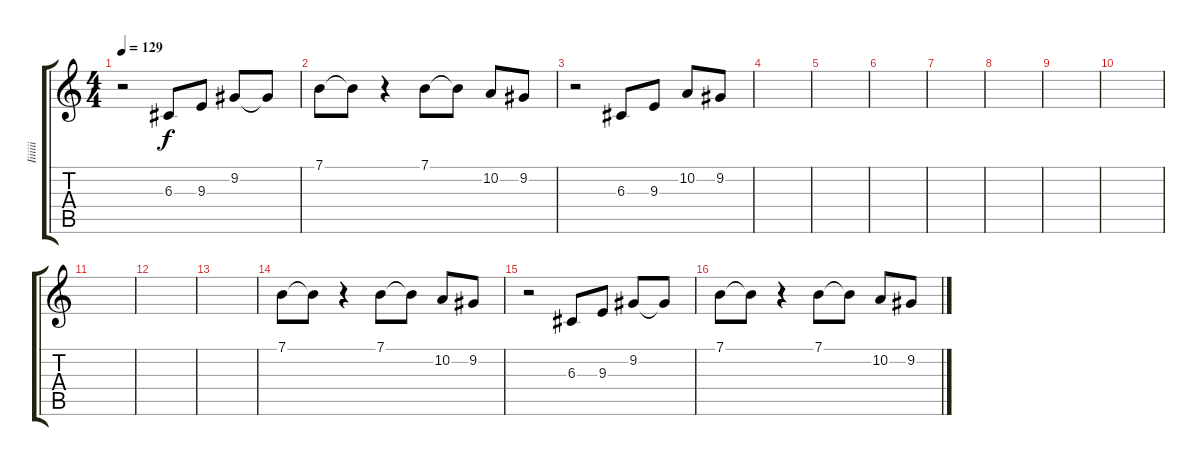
\track ("Iiiiiii" "Iiiiiii") {instrument stringensemble2}
\staff {score tabs}
\tuning (E4 B3 G3 D3 A2 E2) {hide}
\ts (4 4)
\tempo 129
\clef g2
\ks c
r.2{dy f} 6.3.8 9.3.8 9.2.8 9.2{t}.8 |
7.1.8 7.1{t}.8 r.4 7.1.8 7.1{t}.8 10.2.8 9.2.8 |
r.2 6.3.8 9.3.8 10.2.8 9.2.8 |
|
|
|
|
|
|
|
|
|
|
7.1.8 7.1{t}.8 r.4 7.1.8 7.1{t}.8 10.2.8 9.2.8 |
r.2 6.3.8 9.3.8 9.2.8 9.2{t}.8 |
7.1.8 7.1{t}.8 r.4 7.1.8 7.1{t}.8 10.2.8 9.2.8
